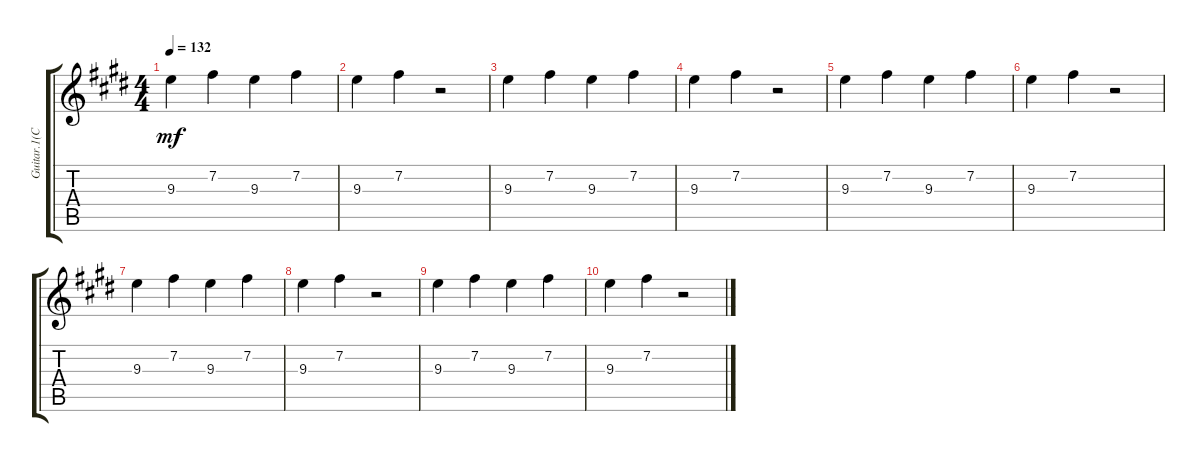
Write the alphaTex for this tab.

\track ("Guitar.1(Crunch)" "Guitar.1(C") {instrument overdrivenguitar}
\staff {score tabs}
\tuning (E4 B3 G3 D3 A2 E2) {hide}
\ts (4 4)
\tempo 132
\clef g2
\ks e
9.3.4{dy mf} 7.2.4 9.3.4 7.2.4 |
9.3.4 7.2.4 r.2 |
9.3.4 7.2.4 9.3.4 7.2.4 |
9.3.4 7.2.4 r.2 |
9.3.4 7.2.4 9.3.4 7.2.4 |
9.3.4 7.2.4 r.2 |
9.3.4 7.2.4 9.3.4 7.2.4 |
9.3.4 7.2.4 r.2 |
9.3.4 7.2.4 9.3.4 7.2.4 |
9.3.4 7.2.4 r.2
